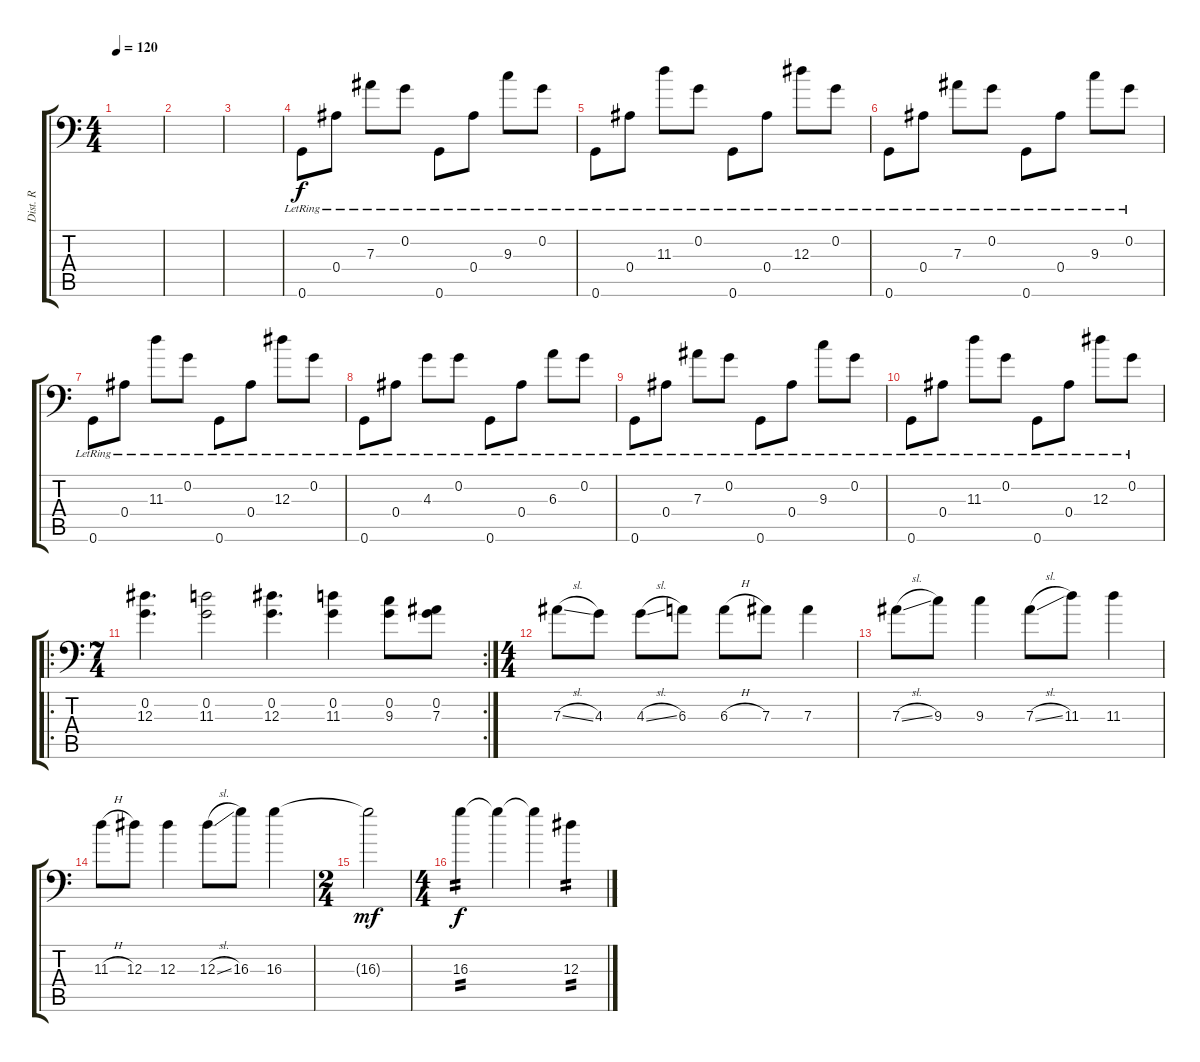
\track ("Dist. R" "Dist. R") {instrument distortionguitar}
\staff {score tabs}
\tuning (C4 G3 Eb3 Bb2 F2 G1) {hide}
\ts (4 4)
\tempo 120
\clef f4
\ks c
|
|
|
0.6{lr}.8 0.4{lr}.8 7.3{lr}.8 0.2{lr}.8 0.6{lr}.8 0.4{lr}.8 9.3{lr}.8 0.2{lr}.8 |
0.6{lr}.8 0.4{lr}.8 11.3{lr}.8 0.2{lr}.8 0.6{lr}.8 0.4{lr}.8 12.3{lr}.8 0.2{lr}.8 |
0.6{lr}.8 0.4{lr}.8 7.3{lr}.8 0.2{lr}.8 0.6{lr}.8 0.4{lr}.8 9.3{lr}.8 0.2{lr}.8 |
0.6{lr}.8 0.4{lr}.8 11.3{lr}.8 0.2{lr}.8 0.6{lr}.8 0.4{lr}.8 12.3{lr}.8 0.2{lr}.8 |
0.6{lr}.8 0.4{lr}.8 4.3{lr}.8 0.2{lr}.8 0.6{lr}.8 0.4{lr}.8 6.3{lr}.8 0.2{lr}.8 |
0.6{lr}.8 0.4{lr}.8 7.3{lr}.8 0.2{lr}.8 0.6{lr}.8 0.4{lr}.8 9.3{lr}.8 0.2{lr}.8 |
0.6{lr}.8 0.4{lr}.8 11.3{lr}.8 0.2{lr}.8 0.6{lr}.8 0.4{lr}.8 12.3{lr}.8 0.2{lr}.8 |
\ro
\rc 2
\ts (7 4)
(0.2 12.3).4{d} (0.2 11.3).2 (0.2 12.3).4{d} (0.2 11.3).4 (0.2 9.3).8 (0.2 7.3).8 |
\ts (4 4)
7.3{sl}.8 4.3.8 4.3{sl}.8 6.3.8 6.3{h}.8 7.3.8 7.3.4 |
7.3{sl}.8 9.3.8 9.3.4 7.3{sl}.8 11.3.8 11.3.4 |
11.3{h}.8 12.3.8 12.3.4 12.3{sl}.8 16.3.8 16.3.4 |
\ts (2 4)
16.3{t}.2{dy mf} |
\ts (4 4)
16.3.4{tp 2 dy f} 16.3{t}.4 16.3{t}.4 12.3.4{tp 2}
